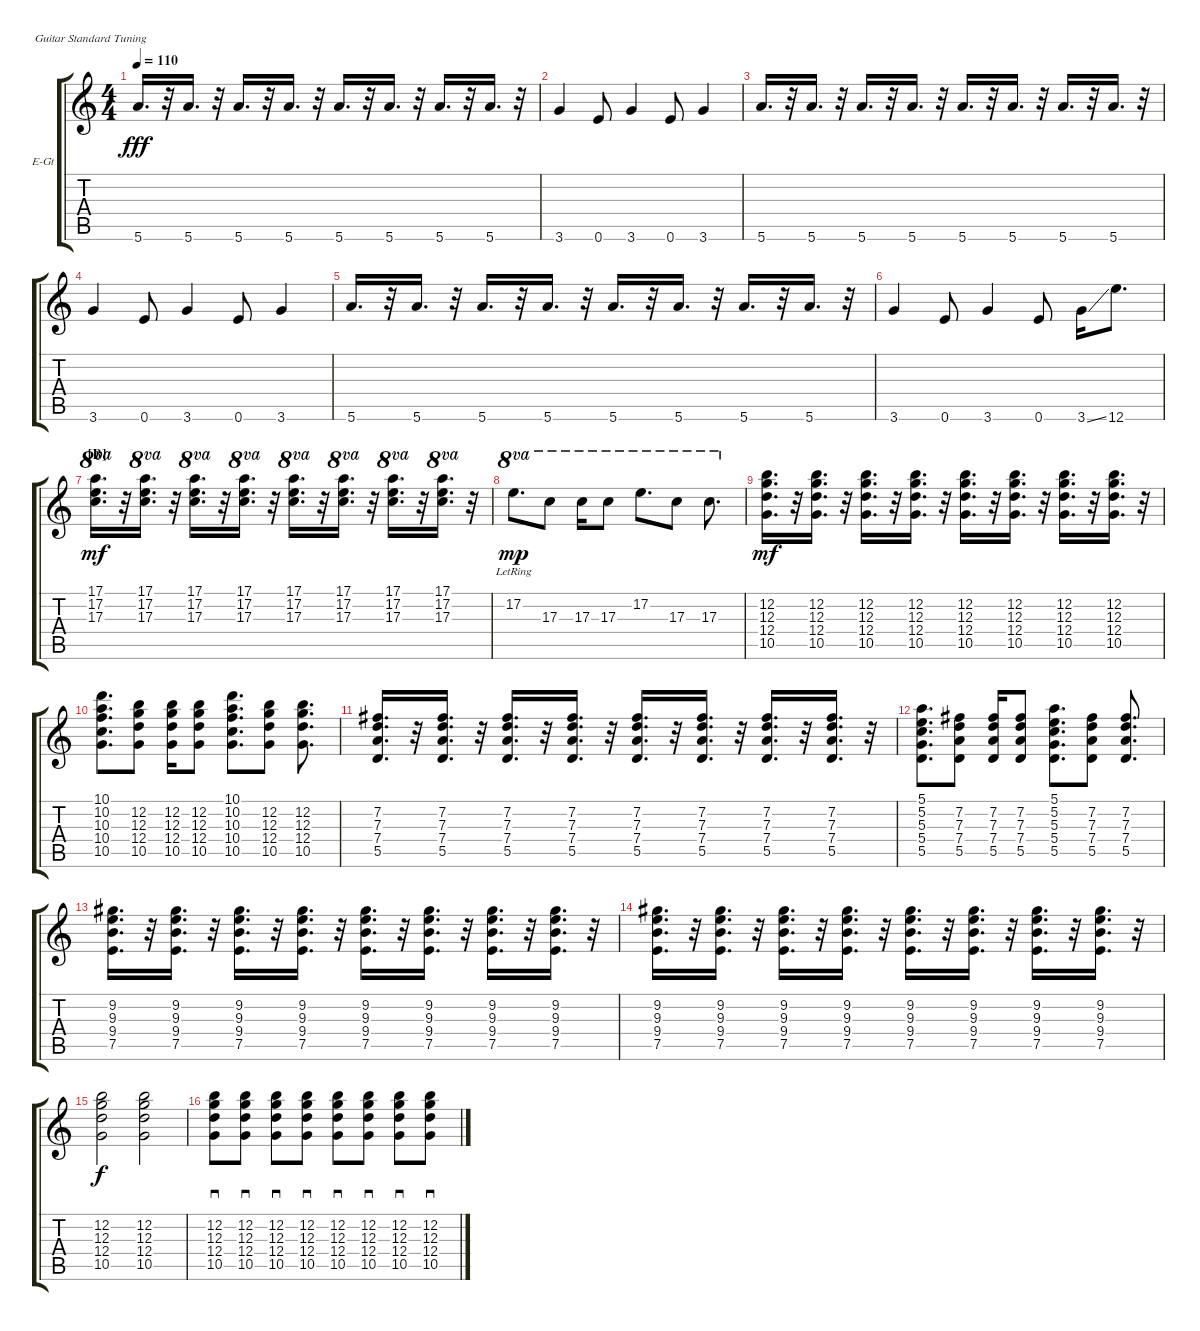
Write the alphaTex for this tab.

\defaultSystemsLayout 4
\bracketExtendMode groupsimilarinstruments
\firstSystemTrackNameOrientation horizontal
\otherSystemsTrackNameOrientation horizontal
\track ("Albert Hammond Jr." "E-Gt") {instrument overdrivenguitar}
\staff {score tabs}
\tuning (E4 B3 G3 D3 A2 E2)
\ts (4 4)
\tempo 110
\clef g2
\ks c
5.6.16{d ot 8vb dy fff} r.32 5.6.16{d ot 8vb} r.32 5.6.16{d ot 8vb} r.32 5.6.16{d ot 8vb} r.32 5.6.16{d ot 8vb} r.32 5.6.16{d ot 8vb} r.32 5.6.16{d ot 8vb} r.32 5.6.16{d ot 8vb} r.32 |
3.6.4{ot 8vb} 0.6.8{ot 8vb} 3.6.4{ot 8vb} 0.6.8{ot 8vb} 3.6.4{ot 8vb} |
5.6.16{d ot 8vb} r.32 5.6.16{d ot 8vb} r.32 5.6.16{d ot 8vb} r.32 5.6.16{d ot 8vb} r.32 5.6.16{d ot 8vb} r.32 5.6.16{d ot 8vb} r.32 5.6.16{d ot 8vb} r.32 5.6.16{d ot 8vb} r.32 |
3.6.4{ot 8vb} 0.6.8{ot 8vb} 3.6.4{ot 8vb} 0.6.8{ot 8vb} 3.6.4{ot 8vb} |
5.6.16{d ot 8vb} r.32 5.6.16{d ot 8vb} r.32 5.6.16{d ot 8vb} r.32 5.6.16{d ot 8vb} r.32 5.6.16{d ot 8vb} r.32 5.6.16{d ot 8vb} r.32 5.6.16{d ot 8vb} r.32 5.6.16{d ot 8vb} r.32 |
3.6.4{ot 8vb} 0.6.8{ot 8vb} 3.6.4{ot 8vb} 0.6.8{ot 8vb} 3.6{ss}.16{ot 8vb} 12.6.8{d ot 8vb} |
\section ("B" "")
(17.1 17.2 17.3).16{d ot 8va dy mf} r.32 (17.1 17.2 17.3).16{d ot 8va} r.32 (17.1 17.2 17.3).16{d ot 8va} r.32 (17.3 17.2 17.1).16{d ot 8va} r.32 (17.3 17.2 17.1).16{d ot 8va} r.32 (17.1 17.2 17.3).16{d ot 8va} r.32 (17.3 17.2 17.1).16{d ot 8va} r.32 (17.1 17.2 17.3).16{d ot 8va} r.32 |
17.2{lr}.8{d ot 8va dy mp} 17.3.8{ot 8va} 17.3.16{ot 8va} 17.3.8{ot 8va} 17.2.8{d ot 8va} 17.3.8{ot 8va} 17.3.8{d ot 8va} |
(10.5 12.4 12.3 12.2).16{d dy mf} r.32 (10.5 12.4 12.3 12.2).16{d} r.32 (10.5 12.4 12.3 12.2).16{d} r.32 (10.5 12.4 12.3 12.2).16{d} r.32 (10.5 12.4 12.3 12.2).16{d} r.32 (10.5 12.4 12.3 12.2).16{d} r.32 (10.5 12.4 12.3 12.2).16{d} r.32 (10.5 12.4 12.3 12.2).16{d} r.32 |
(10.5 10.4 10.3 10.2 10.1).8{d} (10.5 12.4 12.3 12.2).8 (10.5 12.4 12.3 12.2).16 (10.5 12.4 12.3 12.2).8 (10.5 10.4 10.3 10.2 10.1).8{d} (10.5 12.4 12.3 12.2).8 (10.5 12.4 12.3 12.2).8{d} |
(5.5 7.4 7.3 7.2).16{d} r.32 (5.5 7.4 7.3 7.2).16{d} r.32 (5.5 7.4 7.3 7.2).16{d} r.32 (5.5 7.4 7.3 7.2).16{d} r.32 (5.5 7.4 7.3 7.2).16{d} r.32 (5.5 7.4 7.3 7.2).16{d} r.32 (5.5 7.4 7.3 7.2).16{d} r.32 (5.5 7.4 7.3 7.2).16{d} r.32 |
(5.5 5.4 5.3 5.2 5.1).8{d} (5.5 7.4 7.3 7.2).8 (5.5 7.4 7.3 7.2).16 (5.5 7.4 7.3 7.2).8 (5.5 5.4 5.3 5.2 5.1).8{d} (5.5 7.4 7.3 7.2).8 (5.5 7.4 7.3 7.2).8{d} |
(7.5 9.4 9.3 9.2).16{d} r.32 (7.5 9.4 9.3 9.2).16{d} r.32 (7.5 9.4 9.3 9.2).16{d} r.32 (7.5 9.4 9.3 9.2).16{d} r.32 (7.5 9.4 9.3 9.2).16{d} r.32 (7.5 9.4 9.3 9.2).16{d} r.32 (7.5 9.4 9.3 9.2).16{d} r.32 (7.5 9.4 9.3 9.2).16{d} r.32 |
(7.5 9.4 9.3 9.2).16{d} r.32 (7.5 9.4 9.3 9.2).16{d} r.32 (7.5 9.4 9.3 9.2).16{d} r.32 (7.5 9.4 9.3 9.2).16{d} r.32 (7.5 9.4 9.3 9.2).16{d} r.32 (7.5 9.4 9.3 9.2).16{d} r.32 (7.5 9.4 9.3 9.2).16{d} r.32 (7.5 9.4 9.3 9.2).16{d} r.32 |
(10.5 12.4 12.3 12.2).2{dy f} (10.5 12.4 12.3 12.2).2 |
(10.5 12.4 12.3 12.2).8{sd} (10.5 12.4 12.3 12.2).8{sd} (10.5 12.4 12.3 12.2).8{sd} (10.5 12.4 12.3 12.2).8{sd} (10.5 12.4 12.3 12.2).8{sd} (10.5 12.4 12.3 12.2).8{sd} (10.5 12.4 12.3 12.2).8{sd} (10.5 12.4 12.3 12.2).8{sd}
